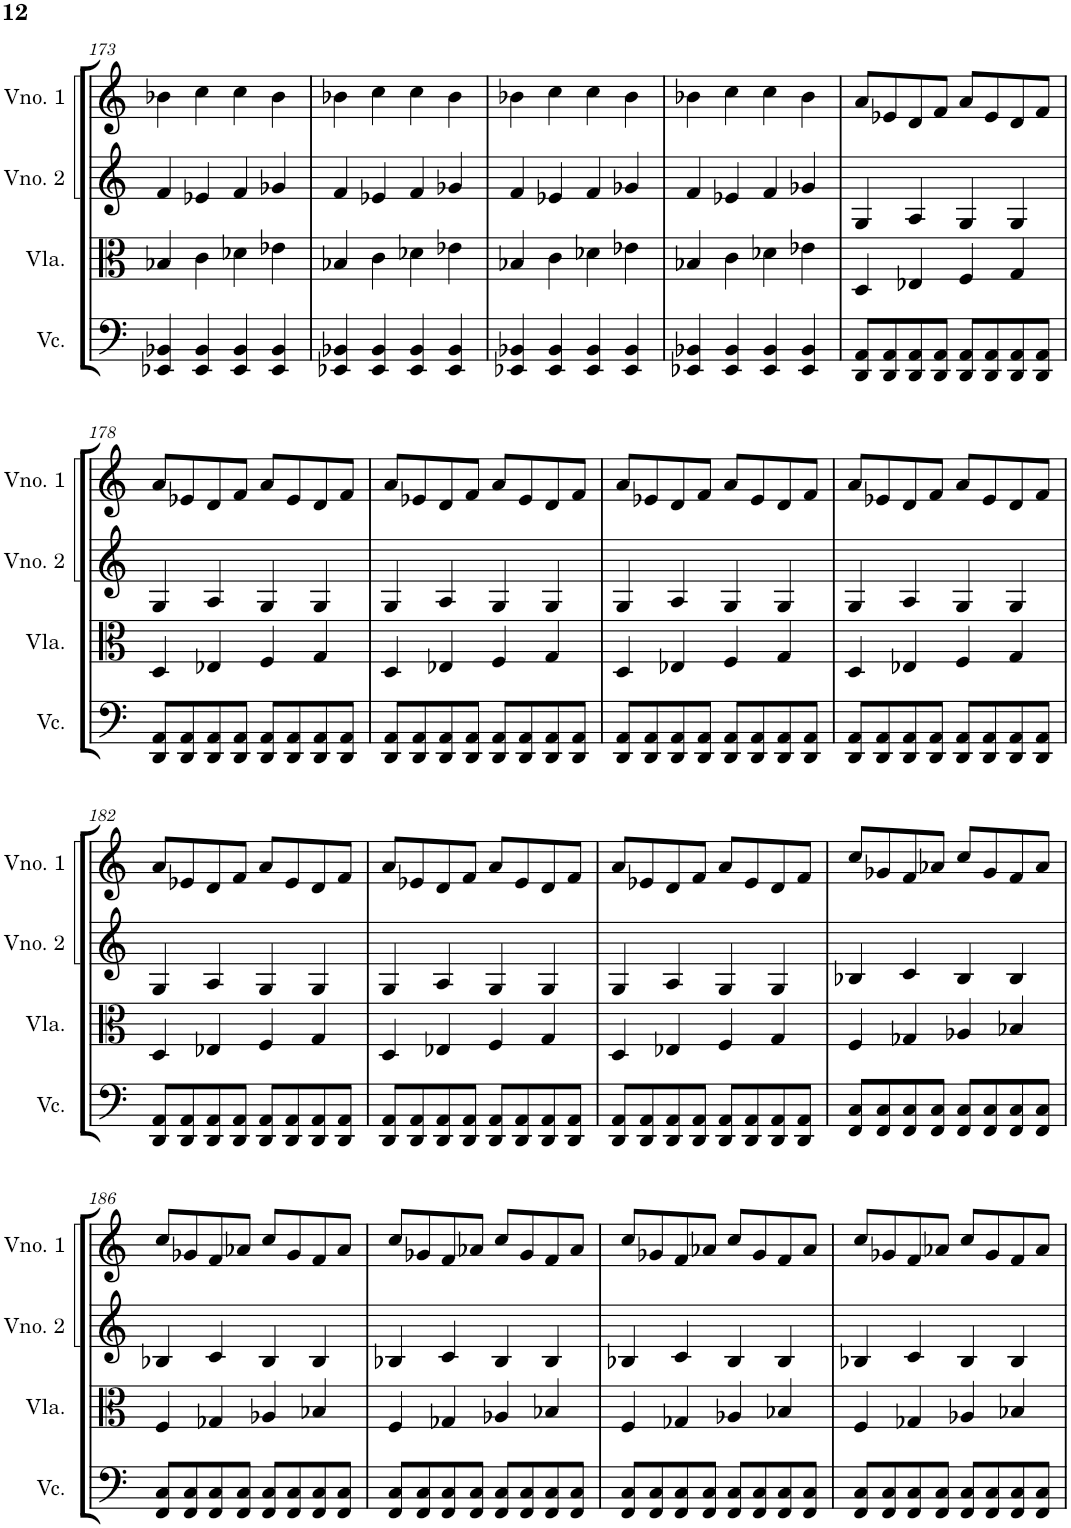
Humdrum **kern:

**kern	**kern	**kern	**kern
*part4	*part3	*part2	*part1
*staff4	*staff3	*staff2	*staff1
*I"Violoncelo	*I"Viola	*I"Violino 2	*I"Violino 1
*I'Vc.	*I'Vla.	*I'Vno. 2	*I'Vno. 1
!!LO:PB:g=z
*clefF4	*clefC3	*clefG2	*clefG2
*k[]	*k[]	*k[]	*k[]
*M4/4	*M4/4	*M4/4	*M4/4
=173	=173	=173	=173
4EE-X/ 4BB-X/	4B-X/	4f/	4b-X\
4EE-/ 4BB-/	4c\	4e-X/	4cc\
4EE-/ 4BB-/	4d-X\	4f/	4cc\
4EE-/ 4BB-/	4e-X\	4g-X/	4b-\
=174	=174	=174	=174
4EE-X/ 4BB-X/	4B-X/	4f/	4b-X\
4EE-/ 4BB-/	4c\	4e-X/	4cc\
4EE-/ 4BB-/	4d-X\	4f/	4cc\
4EE-/ 4BB-/	4e-X\	4g-X/	4b-\
=175	=175	=175	=175
4EE-X/ 4BB-X/	4B-X/	4f/	4b-X\
4EE-/ 4BB-/	4c\	4e-X/	4cc\
4EE-/ 4BB-/	4d-X\	4f/	4cc\
4EE-/ 4BB-/	4e-X\	4g-X/	4b-\
=176	=176	=176	=176
4EE-X/ 4BB-X/	4B-X/	4f/	4b-X\
4EE-/ 4BB-/	4c\	4e-X/	4cc\
4EE-/ 4BB-/	4d-X\	4f/	4cc\
4EE-/ 4BB-/	4e-X\	4g-X/	4b-\
=177	=177	=177	=177
8DD/ 8AA/L	4D/	4G/	8a/L
8DD/ 8AA/	.	.	8e-X/
8DD/ 8AA/	4E-X/	4A/	8d/
8DD/ 8AA/J	.	.	8f/J
8DD/ 8AA/L	4F/	4G/	8a/L
8DD/ 8AA/	.	.	8e-/
8DD/ 8AA/	4G/	4G/	8d/
8DD/ 8AA/J	.	.	8f/J
!!LO:LB:g=z
=178	=178	=178	=178
8DD/ 8AA/L	4D/	4G/	8a/L
8DD/ 8AA/	.	.	8e-X/
8DD/ 8AA/	4E-X/	4A/	8d/
8DD/ 8AA/J	.	.	8f/J
8DD/ 8AA/L	4F/	4G/	8a/L
8DD/ 8AA/	.	.	8e-/
8DD/ 8AA/	4G/	4G/	8d/
8DD/ 8AA/J	.	.	8f/J
=179	=179	=179	=179
8DD/ 8AA/L	4D/	4G/	8a/L
8DD/ 8AA/	.	.	8e-X/
8DD/ 8AA/	4E-X/	4A/	8d/
8DD/ 8AA/J	.	.	8f/J
8DD/ 8AA/L	4F/	4G/	8a/L
8DD/ 8AA/	.	.	8e-/
8DD/ 8AA/	4G/	4G/	8d/
8DD/ 8AA/J	.	.	8f/J
=180	=180	=180	=180
8DD/ 8AA/L	4D/	4G/	8a/L
8DD/ 8AA/	.	.	8e-X/
8DD/ 8AA/	4E-X/	4A/	8d/
8DD/ 8AA/J	.	.	8f/J
8DD/ 8AA/L	4F/	4G/	8a/L
8DD/ 8AA/	.	.	8e-/
8DD/ 8AA/	4G/	4G/	8d/
8DD/ 8AA/J	.	.	8f/J
=181	=181	=181	=181
8DD/ 8AA/L	4D/	4G/	8a/L
8DD/ 8AA/	.	.	8e-X/
8DD/ 8AA/	4E-X/	4A/	8d/
8DD/ 8AA/J	.	.	8f/J
8DD/ 8AA/L	4F/	4G/	8a/L
8DD/ 8AA/	.	.	8e-/
8DD/ 8AA/	4G/	4G/	8d/
8DD/ 8AA/J	.	.	8f/J
!!LO:LB:g=z
=182	=182	=182	=182
8DD/ 8AA/L	4D/	4G/	8a/L
8DD/ 8AA/	.	.	8e-X/
8DD/ 8AA/	4E-X/	4A/	8d/
8DD/ 8AA/J	.	.	8f/J
8DD/ 8AA/L	4F/	4G/	8a/L
8DD/ 8AA/	.	.	8e-/
8DD/ 8AA/	4G/	4G/	8d/
8DD/ 8AA/J	.	.	8f/J
=183	=183	=183	=183
8DD/ 8AA/L	4D/	4G/	8a/L
8DD/ 8AA/	.	.	8e-X/
8DD/ 8AA/	4E-X/	4A/	8d/
8DD/ 8AA/J	.	.	8f/J
8DD/ 8AA/L	4F/	4G/	8a/L
8DD/ 8AA/	.	.	8e-/
8DD/ 8AA/	4G/	4G/	8d/
8DD/ 8AA/J	.	.	8f/J
=184	=184	=184	=184
8DD/ 8AA/L	4D/	4G/	8a/L
8DD/ 8AA/	.	.	8e-X/
8DD/ 8AA/	4E-X/	4A/	8d/
8DD/ 8AA/J	.	.	8f/J
8DD/ 8AA/L	4F/	4G/	8a/L
8DD/ 8AA/	.	.	8e-/
8DD/ 8AA/	4G/	4G/	8d/
8DD/ 8AA/J	.	.	8f/J
=185	=185	=185	=185
8FF/ 8C/L	4F/	4B-X/	8cc/L
8FF/ 8C/	.	.	8g-X/
8FF/ 8C/	4G-X/	4c/	8f/
8FF/ 8C/J	.	.	8a-X/J
8FF/ 8C/L	4A-X/	4B-/	8cc/L
8FF/ 8C/	.	.	8g-/
8FF/ 8C/	4B-X/	4B-/	8f/
8FF/ 8C/J	.	.	8a-/J
!!LO:LB:g=z
=186	=186	=186	=186
8FF/ 8C/L	4F/	4B-X/	8cc/L
8FF/ 8C/	.	.	8g-X/
8FF/ 8C/	4G-X/	4c/	8f/
8FF/ 8C/J	.	.	8a-X/J
8FF/ 8C/L	4A-X/	4B-/	8cc/L
8FF/ 8C/	.	.	8g-/
8FF/ 8C/	4B-X/	4B-/	8f/
8FF/ 8C/J	.	.	8a-/J
=187	=187	=187	=187
8FF/ 8C/L	4F/	4B-X/	8cc/L
8FF/ 8C/	.	.	8g-X/
8FF/ 8C/	4G-X/	4c/	8f/
8FF/ 8C/J	.	.	8a-X/J
8FF/ 8C/L	4A-X/	4B-/	8cc/L
8FF/ 8C/	.	.	8g-/
8FF/ 8C/	4B-X/	4B-/	8f/
8FF/ 8C/J	.	.	8a-/J
=188	=188	=188	=188
8FF/ 8C/L	4F/	4B-X/	8cc/L
8FF/ 8C/	.	.	8g-X/
8FF/ 8C/	4G-X/	4c/	8f/
8FF/ 8C/J	.	.	8a-X/J
8FF/ 8C/L	4A-X/	4B-/	8cc/L
8FF/ 8C/	.	.	8g-/
8FF/ 8C/	4B-X/	4B-/	8f/
8FF/ 8C/J	.	.	8a-/J
=189	=189	=189	=189
8FF/ 8C/L	4F/	4B-X/	8cc/L
8FF/ 8C/	.	.	8g-X/
8FF/ 8C/	4G-X/	4c/	8f/
8FF/ 8C/J	.	.	8a-X/J
8FF/ 8C/L	4A-X/	4B-/	8cc/L
8FF/ 8C/	.	.	8g-/
8FF/ 8C/	4B-X/	4B-/	8f/
8FF/ 8C/J	.	.	8a-/J
=	=	=	=
*-	*-	*-	*-
